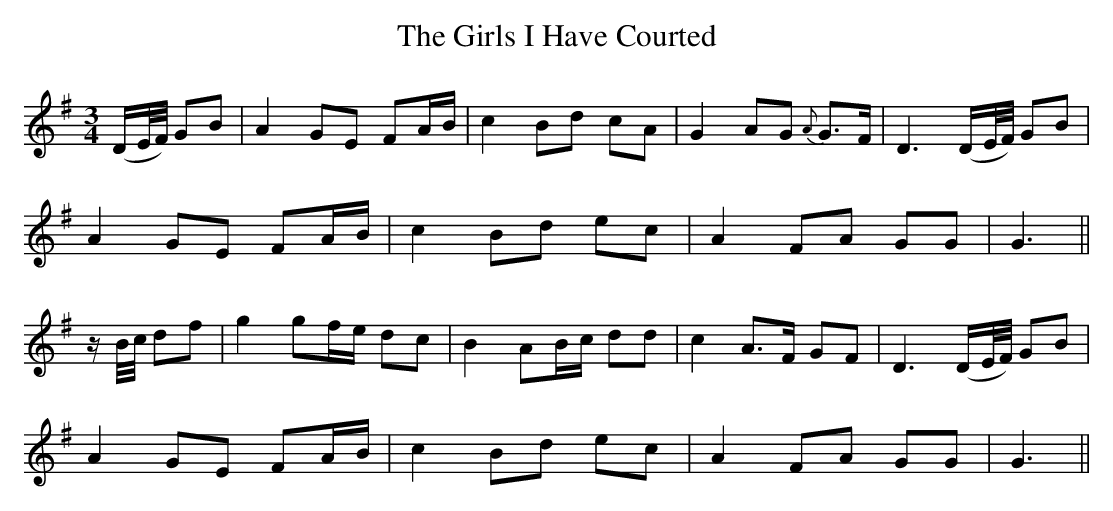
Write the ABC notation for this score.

X:1
T: The Girls I Have Courted
M:3/4
L:1/8
K:G
(D/E/4F/4) GB | A2 GE FA/B/ | c2 Bd cA | G2 AG {A}G>F | D3 (D/E/4F/4) GB |
A2 GE FA/B/ | c2 Bd ec | A2 FA GG | G3 ||
z/ B/4c/4 df | g2 gf/e/ dc | B2 AB/c/ dd | c2 A>F GF | D3 (D/E/4F/4) GB |
A2 GE FA/B/ | c2 Bd ec | A2 FA GG | G3 ||
